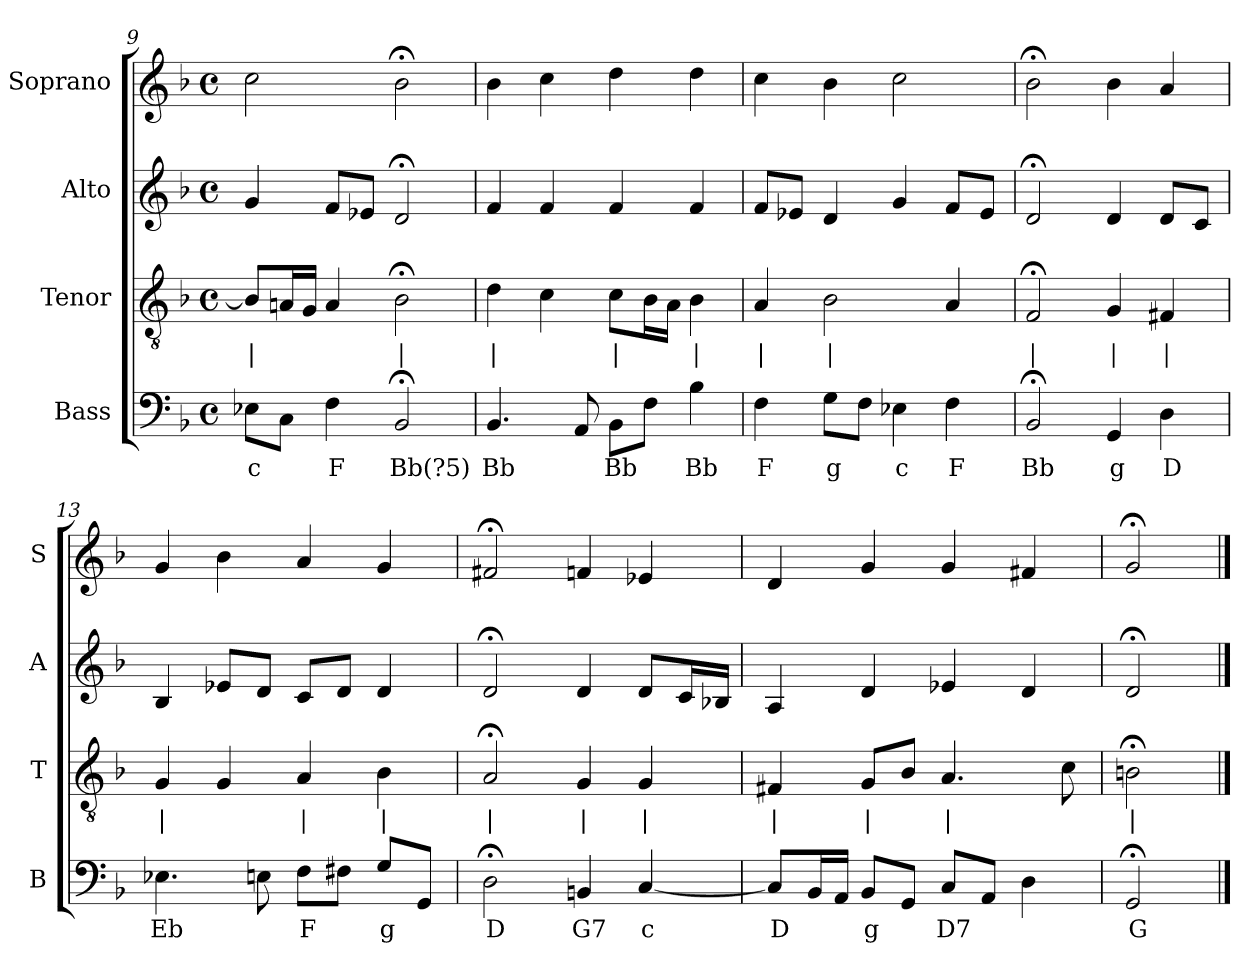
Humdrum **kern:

**kern	**text	**kern	**text	**kern	**kern
*part4	*part4	*part3	*part3	*part2	*part1
*staff4	*staff4	*staff3	*staff3	*staff2	*staff1
*I"Bass	*	*I"Tenor	*	*I"Alto	*I"Soprano
*I'B	*	*I'T	*	*I'A	*I'S
*clefF4	*	*clefGv2	*	*clefG2	*clefG2
*k[b-]	*	*k[b-]	*	*k[b-]	*k[b-]
*G:dor	*	*G:dor	*	*G:dor	*G:dor
*M4/4	*	*M4/4	*	*M4/4	*M4/4
*met(c)	*	*met(c)	*	*met(c)	*met(c)
=9	=9	=9	=9	=9	=9
8E-XL	c	8B-L]	|	4g	2cc
8CJ	.	16AnL	.	.	.
.	.	16GJJ	.	.	.
4F	F	4A	.	8fL	.
.	.	.	.	8e-XJ	.
2BB-;<	Bb(?5)	2B-;<	|	2d;<	2b-;<
=10	=10	=10	=10	=10	=10
4.BB-	Bb	4d	|	4f	4b-
.	.	4c	.	4f	4cc
8AA	.	.	.	.	.
8BB-L	Bb	8cL	|	4f	4dd
8FJ	.	16B-L	.	.	.
.	.	16AJJ	.	.	.
4B-	Bb	4B-	|	4f	4dd
=11	=11	=11	=11	=11	=11
4F	F	4A	|	8fL	4cc
.	.	.	.	8e-XJ	.
8GL	g	2B-	|	4d	4b-
8FJ	.	.	.	.	.
4E-X	c	.	.	4g	2cc
4F	F	4A	.	8fL	.
.	.	.	.	8e-J	.
=12	=12	=12	=12	=12	=12
2BB-;<	Bb	2F;<	|	2d;<	2b-;<
4GG	g	4G	|	4d	4b-
4D	D	4F#X	|	8dL	4a
.	.	.	.	8cJ	.
=13	=13	=13	=13	=13	=13
4.E-X	Eb	4G	|	4B-	4g
.	.	4G	.	8e-XL	4b-
8En	.	.	.	8dJ	.
8FL	F	4A	|	8cL	4a
8F#XJ	.	.	.	8dJ	.
8GL	g	4B-	|	4d	4g
8GGJ	.	.	.	.	.
=14	=14	=14	=14	=14	=14
2D;<	D	2A;<	|	2d;<	2f#X;<
4BBn	G7	4G	|	4d	4fn
[4C	c	4G	|	8dL	4e-X
.	.	.	.	16cL	.
.	.	.	.	16B-XJJ	.
=15	=15	=15	=15	=15	=15
8CL]	D	4F#X	|	4A	4d
16BB-L	.	.	.	.	.
16AAJJ	.	.	.	.	.
8BB-L	g	8GL	|	4d	4g
8GGJ	.	8B-J	.	.	.
8CL	D7	4.A	|	4e-X	4g
8AAJ	.	.	.	.	.
4D	.	.	.	4d	4f#X
.	.	8c	.	.	.
=16	=16	=16	=16	=16	=16
2GG;<	G	2Bn;<	|	2d;<	2g;<
==	==	==	==	==	==
*-	*-	*-	*-	*-	*-
